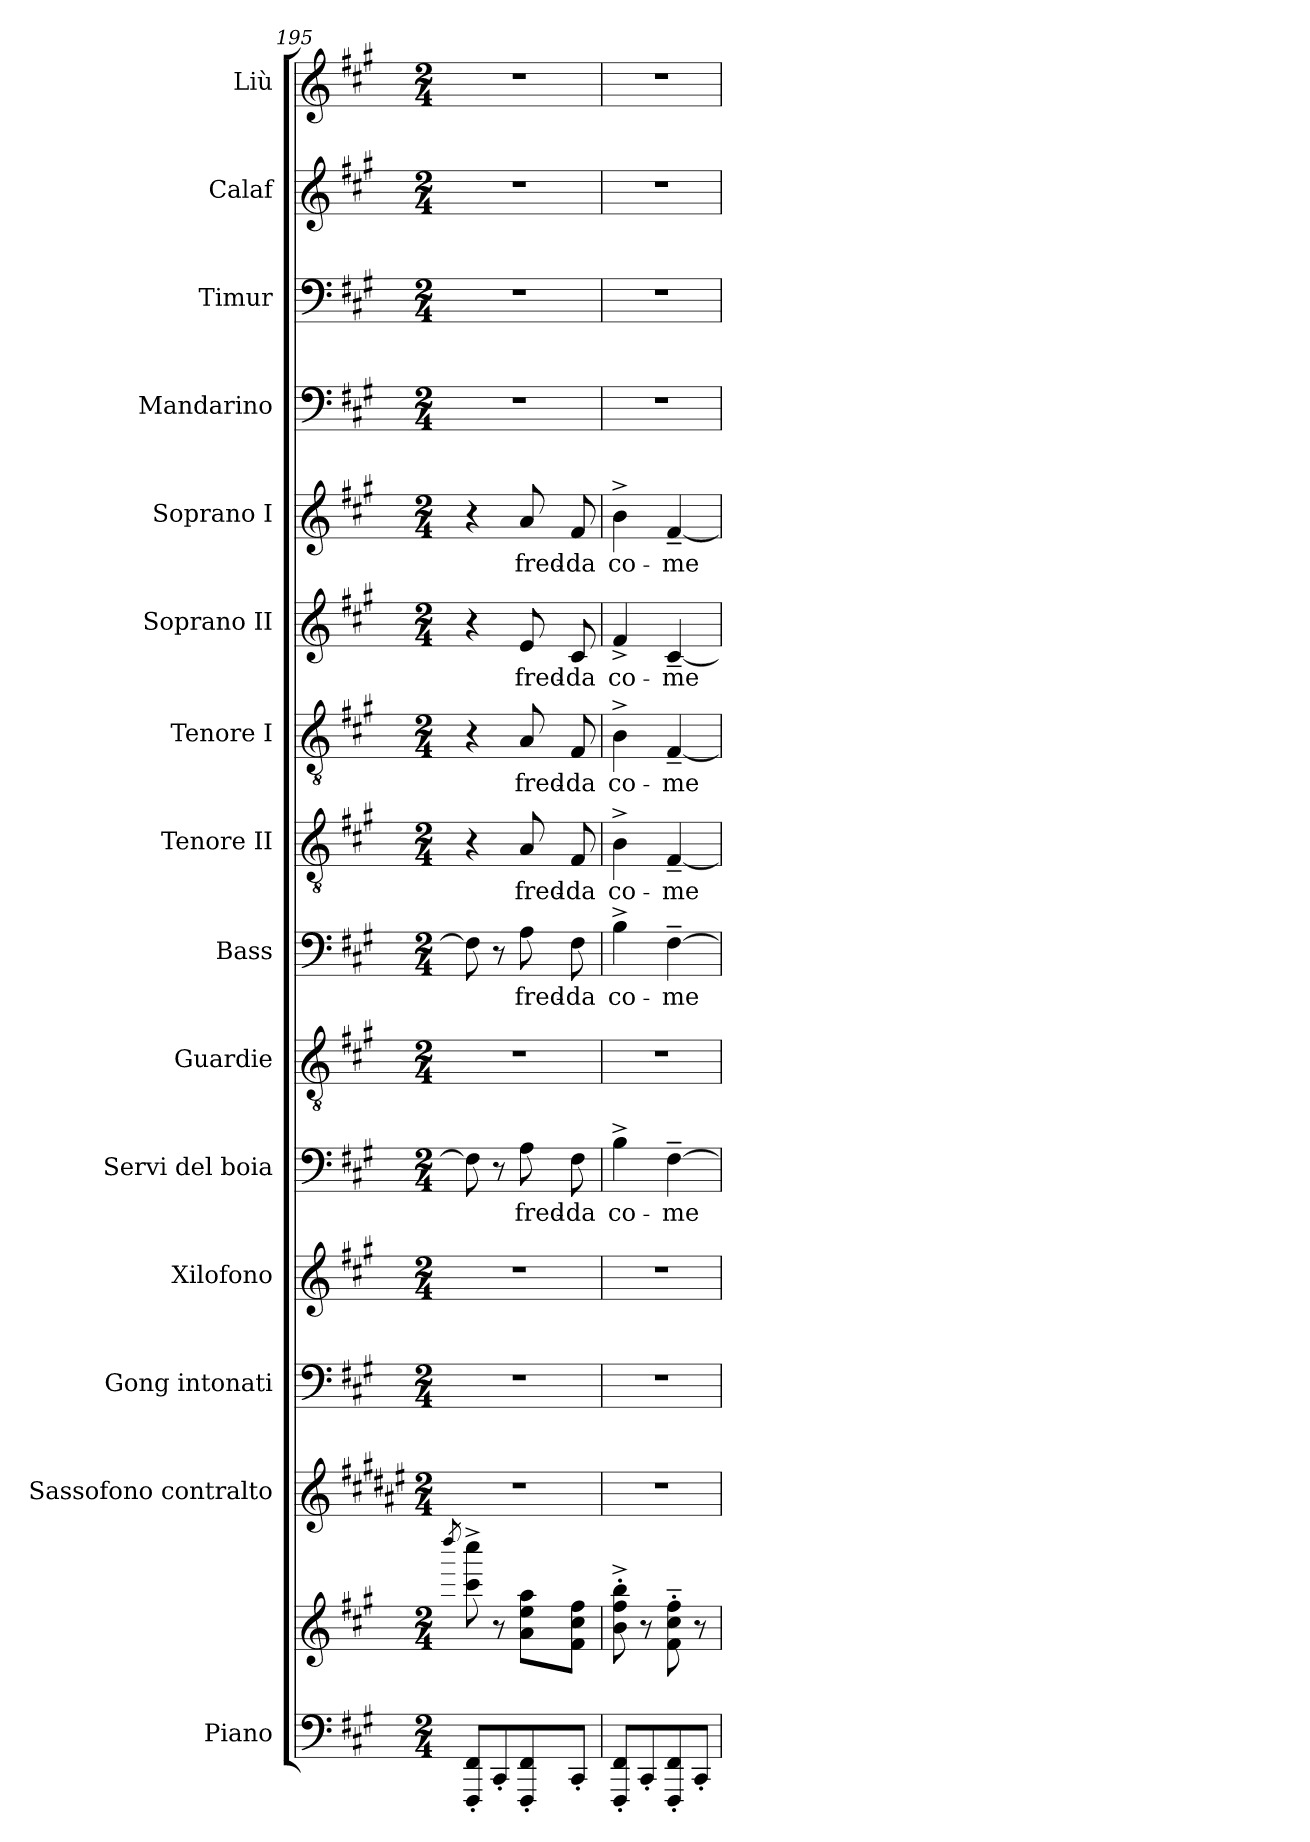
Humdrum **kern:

**kern	**kern	**kern	**kern	**kern	**kern	**text	**kern	**kern	**text	**kern	**text	**kern	**text	**kern	**text	**kern	**text	**kern	**kern	**kern	**kern
*part15	*part15	*part14	*part13	*part12	*part11	*part11	*part10	*part9	*part9	*part8	*part8	*part7	*part7	*part6	*part6	*part5	*part5	*part4	*part3	*part2	*part1
*staff16	*staff15	*staff14	*staff13	*staff12	*staff11	*staff11	*staff10	*staff9	*staff9	*staff8	*staff8	*staff7	*staff7	*staff6	*staff6	*staff5	*staff5	*staff4	*staff3	*staff2	*staff1
*I"Piano	*	*I"Sassofono contralto	*I"Gong intonati	*I"Xilofono	*I"Servi del boia	*	*I"Guardie	*I"Bass	*	*I"Tenore II	*	*I"Tenore I	*	*I"Soprano II	*	*I"Soprano I	*	*I"Mandarino	*I"Timur	*I"Calaf	*I"Liù
*I'Pno.	*	*	*I'Gong int.	*I'Xil.	*I'Ser.B.	*	*I'G.	*I'B.	*	*I'T. II	*	*I'T. I	*	*I'S. II	*	*I'S. I	*	*I'M.	*I'T.	*I'C.	*I'L.
*clefF4	*clefG2	*clefG2	*clefF4	*clefG2	*clefF4	*	*clefGv2	*clefF4	*	*clefGv2	*	*clefGv2	*	*clefG2	*	*clefG2	*	*clefF4	*clefF4	*clefG2	*clefG2
*	*	*ITrd5c9	*	*ITrd-7c-12	*	*	*	*	*	*	*	*	*	*	*	*	*	*	*	*	*
*k[f#c#g#]	*k[f#c#g#]	*k[f#c#g#]	*k[f#c#g#]	*k[f#c#g#]	*k[f#c#g#]	*	*k[f#c#g#]	*k[f#c#g#]	*	*k[f#c#g#]	*	*k[f#c#g#]	*	*k[f#c#g#]	*	*k[f#c#g#]	*	*k[f#c#g#]	*k[f#c#g#]	*k[f#c#g#]	*k[f#c#g#]
*M2/4	*M2/4	*M2/4	*M2/4	*M2/4	*M2/4	*	*M2/4	*M2/4	*	*M2/4	*	*M2/4	*	*M2/4	*	*M2/4	*	*M2/4	*M2/4	*M2/4	*M2/4
=195	=195	=195	=195	=195	=195	=195	=195	=195	=195	=195	=195	=195	=195	=195	=195	=195	=195	=195	=195	=195	=195
.	8qdddd/	.	.	.	.	.	.	.	.	.	.	.	.	.	.	.	.	.	.	.	.
8FFF#/' 8FF#/'L	8ccc#\^ 8cccc#\^	2r	2r	2r	8F#\]	.	2r	8F#\]	.	4r	.	4r	.	4r	.	4r	.	2r	2r	2r	2r
8CC#'/	8r	.	.	.	8r	.	.	8r	.	.	.	.	.	.	.	.	.	.	.	.	.
!	!	!	!	!	!	!LO:LY:b	!	!	!LO:LY:b	!	!LO:LY:b	!	!LO:LY:b	!	!LO:LY:b	!	!LO:LY:b	!	!	!	!
8FFF#/' 8FF#/'	8a\ 8ee\ 8aa\L	.	.	.	8A\	fred-	.	8A\	fred-	8A/	fred-	8A/	fred-	8e/	fred-	8a/	fred-	.	.	.	.
!	!	!	!	!	!	!LO:LY:b	!	!	!LO:LY:b	!	!LO:LY:b	!	!LO:LY:b	!	!LO:LY:b	!	!LO:LY:b	!	!	!	!
8CC#'/J	8f#\ 8cc#\ 8ff#\J	.	.	.	8F#\	-da	.	8F#\	-da	8F#/	-da	8F#/	-da	8c#/	-da	8f#/	-da	.	.	.	.
=196	=196	=196	=196	=196	=196	=196	=196	=196	=196	=196	=196	=196	=196	=196	=196	=196	=196	=196	=196	=196	=196
!	!	!	!	!	!	!LO:LY:b	!	!	!LO:LY:b	!	!LO:LY:b	!	!LO:LY:b	!	!LO:LY:b	!	!LO:LY:b	!	!	!	!
8FFF#/' 8FF#/'L	8b\'^ 8ff#\'^ 8bb\'^	2r	2r	2r	4B^\	co-	2r	4B^\	co-	4B^\	co-	4B^\	co-	4f#^/	co-	4b^\	co-	2r	2r	2r	2r
8CC#'/	8r	.	.	.	.	.	.	.	.	.	.	.	.	.	.	.	.	.	.	.	.
!	!	!	!	!	!	!LO:LY:b	!	!	!LO:LY:b	!	!LO:LY:b	!	!LO:LY:b	!	!LO:LY:b	!	!LO:LY:b	!	!	!	!
8FFF#/' 8FF#/'	8f#\'~ 8cc#\'~ 8ff#\'~	.	.	.	[4F#~\	-me	.	[4F#~\	-me	[4F#~/	-me	[4F#~/	-me	[4c#~/	-me	[4f#~/	-me	.	.	.	.
8CC#'/J	8r	.	.	.	.	.	.	.	.	.	.	.	.	.	.	.	.	.	.	.	.
=	=	=	=	=	=	=	=	=	=	=	=	=	=	=	=	=	=	=	=	=	=
*-	*-	*-	*-	*-	*-	*-	*-	*-	*-	*-	*-	*-	*-	*-	*-	*-	*-	*-	*-	*-	*-
